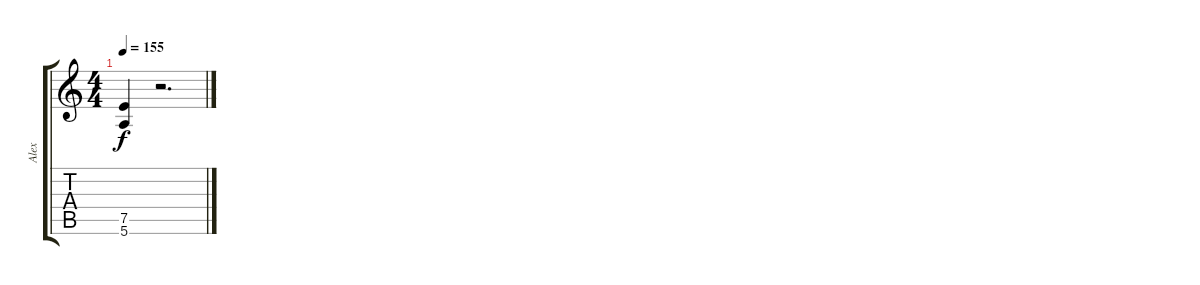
\track ("Alex" "Alex") {instrument overdrivenguitar}
\staff {score tabs}
\tuning (E4 B3 G3 D3 A2 E2) {hide}
\ts (4 4)
\tempo 155
\clef g2
\ks c
(7.5 5.6).4{dy f} r.2{d}
